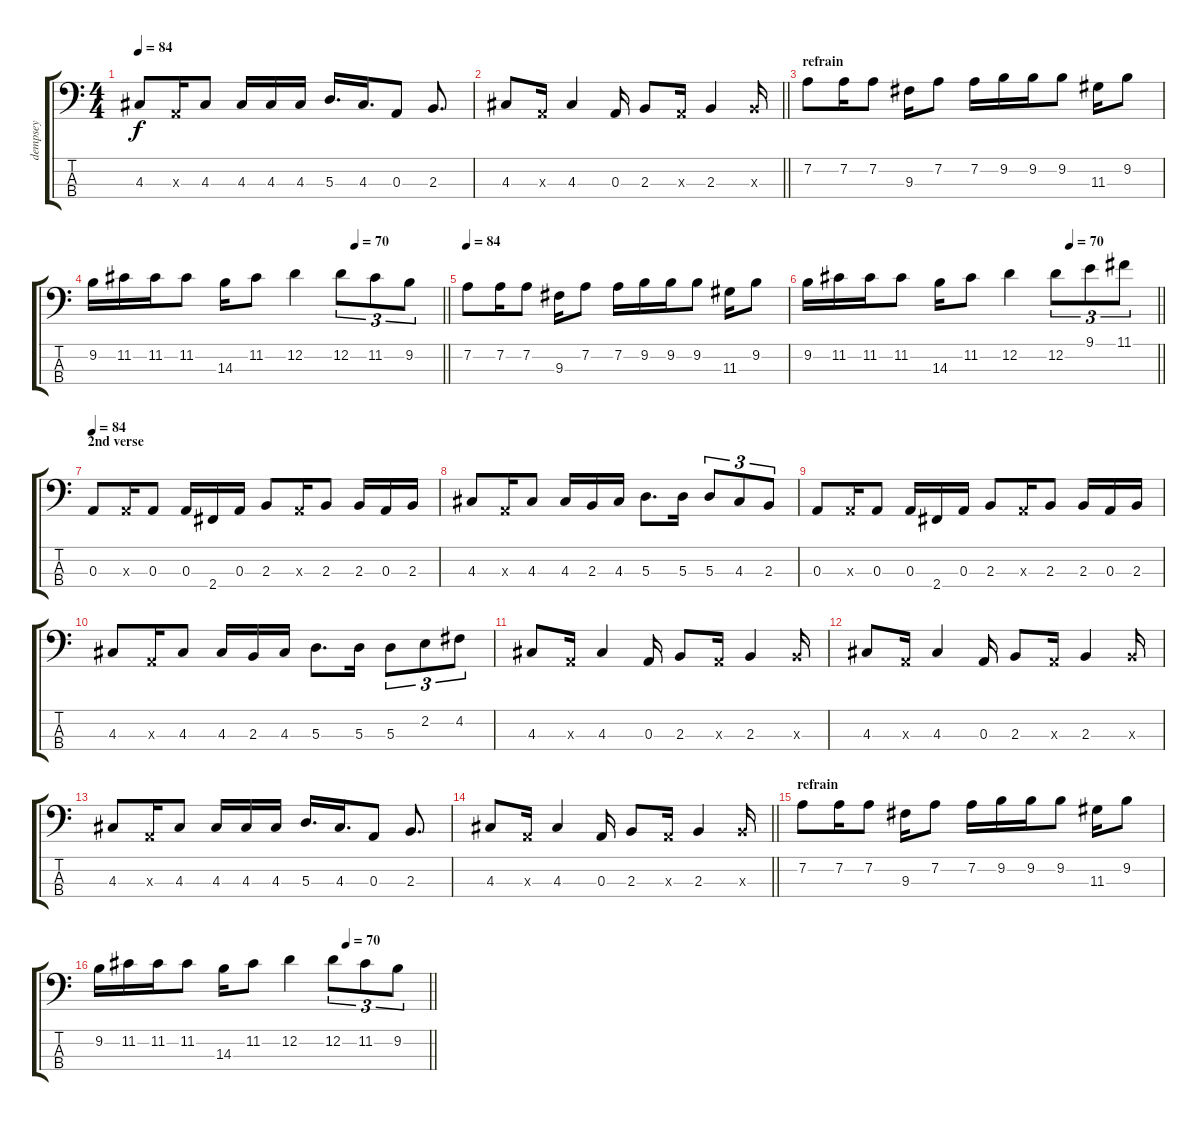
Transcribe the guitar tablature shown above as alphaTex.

\track ("dempsey" "dempsey") {solo instrument electricbassfinger}
\staff {score tabs}
\tuning (G2 D2 A1 E1) {hide}
\ts (4 4)
\tempo 84
\clef f4
\ks c
4.3.8{dy f} 0.3{x}.16 4.3.8 4.3.16 4.3.16 4.3.16 5.3.16{d} 4.3.16{d} 0.3.8 2.3.8{d} |
\barLineRight lightlight
4.3.8 0.3{x}.16 4.3.4 0.3.16 2.3.8 0.3{x}.16 2.3.4 2.3{x}.16 |
\section ("" "refrain")
7.2.8 7.2.16 7.2.8 9.3.16 7.2.8 7.2.16 9.2.16 9.2.16 9.2.8 11.3.16 9.2.8 |
\tempo (70 0.75)
\barLineRight lightlight
9.2.16 11.2.16 11.2.16 11.2.8 14.3.16 11.2.8 12.2.4 12.2.8{tu (3 2)} 11.2.8{tu (3 2)} 9.2.8{tu (3 2)} |
\tempo 84
7.2.8 7.2.16 7.2.8 9.3.16 7.2.8 7.2.16 9.2.16 9.2.16 9.2.8 11.3.16 9.2.8 |
\tempo (70 0.75)
\barLineRight lightlight
9.2.16 11.2.16 11.2.16 11.2.8 14.3.16 11.2.8 12.2.4 12.2.8{tu (3 2)} 9.1.8{tu (3 2)} 11.1.8{tu (3 2)} |
\section ("" "2nd verse")
\tempo 84
0.3.8 0.3{x}.16 0.3.8 0.3.16 2.4.16 0.3.16 2.3.8 0.3{x}.16 2.3.8 2.3.16 0.3.16 2.3.16 |
4.3.8 0.3{x}.16 4.3.8 4.3.16 2.3.16 4.3.16 5.3.8{d} 5.3.16 5.3.8{tu (3 2)} 4.3.8{tu (3 2)} 2.3.8{tu (3 2)} |
0.3.8 0.3{x}.16 0.3.8 0.3.16 2.4.16 0.3.16 2.3.8 0.3{x}.16 2.3.8 2.3.16 0.3.16 2.3.16 |
4.3.8 0.3{x}.16 4.3.8 4.3.16 2.3.16 4.3.16 5.3.8{d} 5.3.16 5.3.8{tu (3 2)} 2.2.8{tu (3 2)} 4.2.8{tu (3 2)} |
4.3.8 0.3{x}.16 4.3.4 0.3.16 2.3.8 0.3{x}.16 2.3.4 2.3{x}.16 |
4.3.8 0.3{x}.16 4.3.4 0.3.16 2.3.8 0.3{x}.16 2.3.4 2.3{x}.16 |
4.3.8 0.3{x}.16 4.3.8 4.3.16 4.3.16 4.3.16 5.3.16{d} 4.3.16{d} 0.3.8 2.3.8{d} |
\barLineRight lightlight
4.3.8 0.3{x}.16 4.3.4 0.3.16 2.3.8 0.3{x}.16 2.3.4 2.3{x}.16 |
\section ("" "refrain")
7.2.8 7.2.16 7.2.8 9.3.16 7.2.8 7.2.16 9.2.16 9.2.16 9.2.8 11.3.16 9.2.8 |
\tempo (70 0.75)
\barLineRight lightlight
9.2.16 11.2.16 11.2.16 11.2.8 14.3.16 11.2.8 12.2.4 12.2.8{tu (3 2)} 11.2.8{tu (3 2)} 9.2.8{tu (3 2)}
